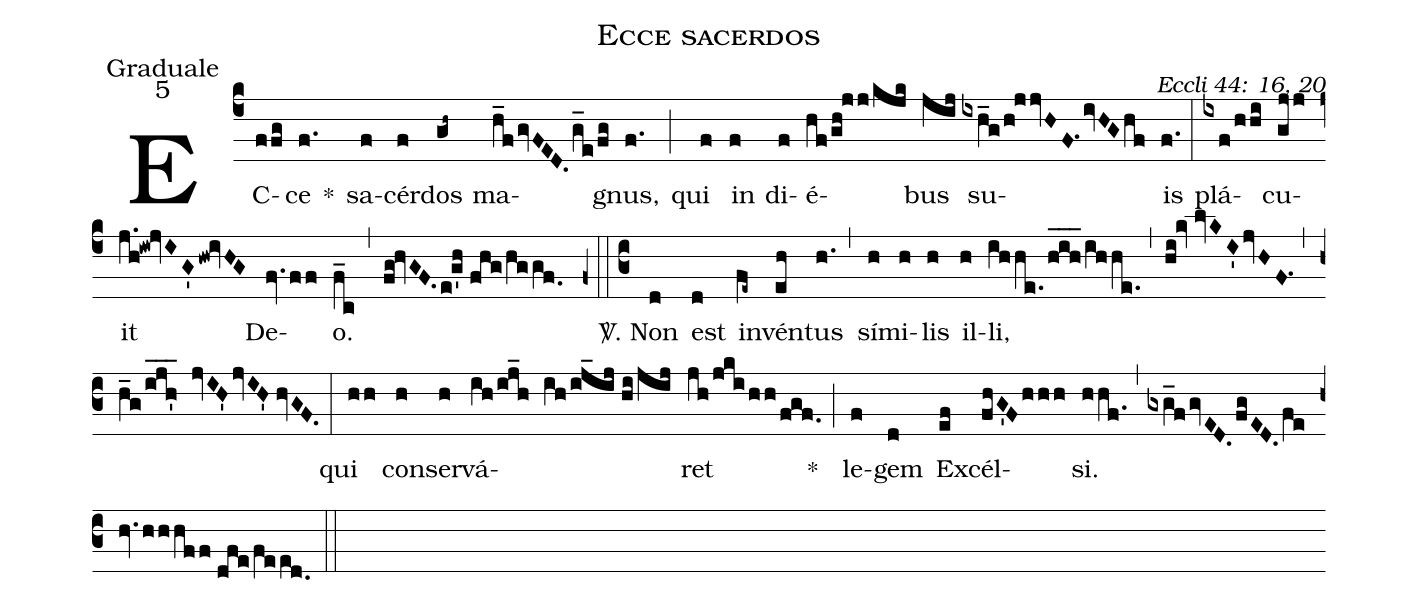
name: Ecce sacerdos;
office-part: Graduale;
mode: 5;
commentary: Eccli 44: 16, 20;
%%
(c4) EC(ffg)ce(f.) *() sa(f)cér(f)dos(gh~) ma(h_fgvFED.g_e/fg)gnus,(f.) (;) qui(f) in(f) di(f)é(hf/gh!jj/kjk)bus(jij) su(ixh_g/h!jjvHF.1ivHGhf)is(f.) (:)
plá(ixf/hhi)cu(gjj)it(j.h!iw!jvIG'hw!ivHG) De(fv.ff)o.(f_c) (,) (fg!hvGF.e!g'h//fhg/hggf.0) (z0::c3)
<sp>V/</sp>. Non(d) est(d) in(fe~)vén(eh)tus(h.) (,) sí(h)mi(h)lis(h) il(h)li,(ihhe./h_i_h_/ihhe.) (,) (hi!kv//lvKI'jvHF.1) (,) (h_g/ijh'___ jvIH'jvIH'//hvGF.) (:)
qui(hh) con(h)ser(h)vá(ih/ij_h ih/ij_ij//hi/jij)ret(jh/jki/hh/fgf.) *(;) le(f)gem(d) Ex(ef)cél(fhG'Fhhh)si.(hhf.) (,) (gxg_fgvED.fgED.fehv.hhhff//dfe/feed.0) (::)
